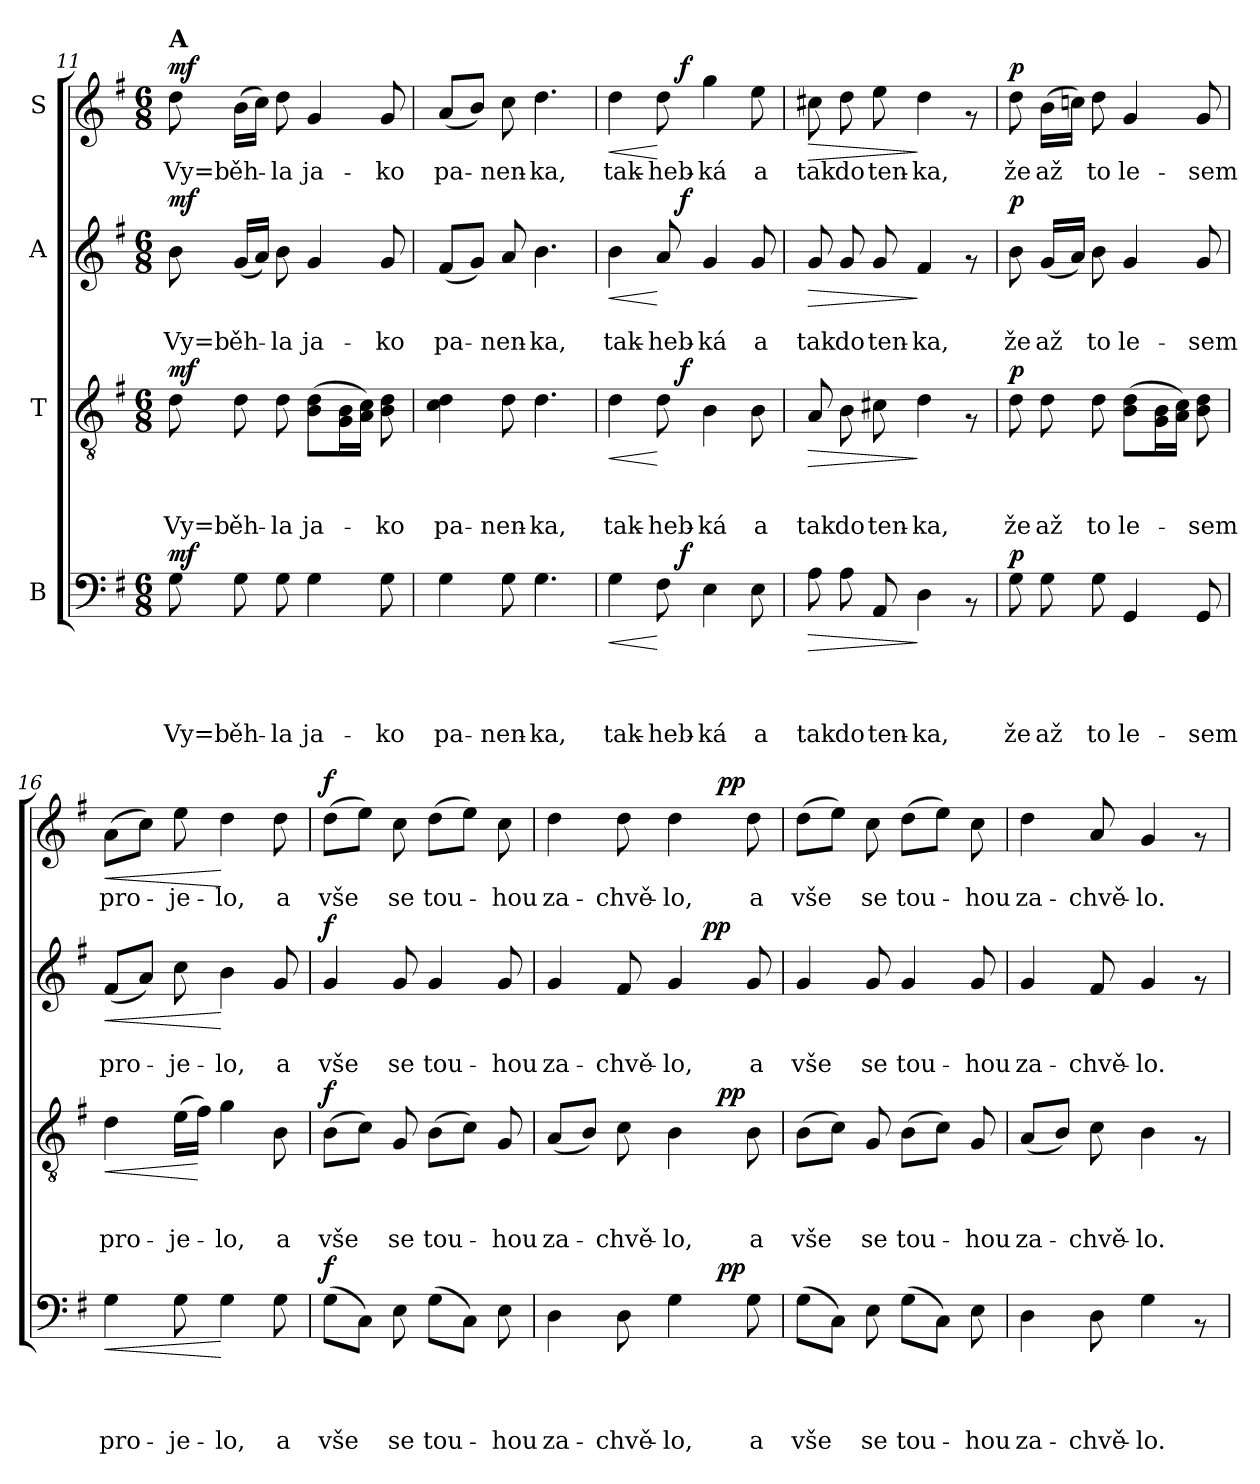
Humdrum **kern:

**kern	**text	**text	**text	**text	**dynam	**kern	**text	**text	**text	**dynam	**kern	**text	**text	**dynam	**kern	**text	**dynam
*part4	*part4	*part4	*part4	*part4	*part4	*part3	*part3	*part3	*part3	*part3	*part2	*part2	*part2	*part2	*part1	*part1	*part1
*staff4	*staff4	*staff4	*staff4	*staff4	*staff4	*staff3	*staff3	*staff3	*staff3	*staff3	*staff2	*staff2	*staff2	*staff2	*staff1	*staff1	*staff1
*I"B	*	*	*	*	*	*I"T	*	*	*	*	*I"A	*	*	*	*I"S	*	*
!!LO:PB:g=z
*clefF4	*	*	*	*	*	*clefGv2	*	*	*	*	*clefG2	*	*	*	*clefG2	*	*
*k[f#]	*	*	*	*	*	*k[f#]	*	*	*	*	*k[f#]	*	*	*	*k[f#]	*	*
*G:	*	*	*	*	*	*G:	*	*	*	*	*G:	*	*	*	*G:	*	*
*M6/8	*	*	*	*	*	*M6/8	*	*	*	*	*M6/8	*	*	*	*M6/8	*	*
=11	=11	=11	=11	=11	=11	=11	=11	=11	=11	=11	=11	=11	=11	=11	=11	=11	=11
!	!	!	!	!	!	!	!	!	!	!	!	!	!	!	!LO:TX:a:B:t=A	!	!
!	!	!	!	!LO:LY:b	!LO:DY:a	!	!	!	!LO:LY:b	!LO:DY:a	!	!	!LO:LY:b	!LO:DY:a	!	!LO:LY:b	!LO:DY:a
8G\	.	.	.	Vy=b	mf	8d\	.	.	Vy=b	mf	8b\	.	Vy=b	mf	8dd\	Vy=b	mf
!	!	!	!	!LO:LY:b	!	!	!	!	!LO:LY:b	!	!	!	!LO:LY:b	!	!	!LO:LY:b	!
8G\	.	.	.	ěh-	.	8d\	.	.	ěh-	.	(<16g/LL	.	ěh-	.	(>16b\LL	ěh-	.
.	.	.	.	.	.	.	.	.	.	.	16a/JJ)	.	.	.	16cc\JJ)	.	.
!	!	!	!	!LO:LY:b	!	!	!	!	!LO:LY:b	!	!	!	!LO:LY:b	!	!	!LO:LY:b	!
8G\	.	.	.	-la	.	8d\	.	.	-la	.	8b\	.	-la	.	8dd\	-la	.
!	!	!	!	!LO:LY:b	!	!	!	!	!LO:LY:b	!	!	!	!LO:LY:b	!	!	!LO:LY:b	!
4G\	.	.	.	ja-	.	(>8B\ 8d\L	.	.	ja-	.	4g/	.	ja-	.	4g/	ja-	.
.	.	.	.	.	.	16G\ 16B\L	.	.	.	.	.	.	.	.	.	.	.
.	.	.	.	.	.	16A\ 16c\JJ)	.	.	.	.	.	.	.	.	.	.	.
!	!	!	!	!LO:LY:b	!	!	!	!	!LO:LY:b	!	!	!	!LO:LY:b	!	!	!LO:LY:b	!
8G\	.	.	.	-ko	.	8B\ 8d\	.	.	-ko	.	8g/	.	-ko	.	8g/	-ko	.
=12	=12	=12	=12	=12	=12	=12	=12	=12	=12	=12	=12	=12	=12	=12	=12	=12	=12
!	!	!	!	!LO:LY:b	!	!	!	!	!LO:LY:b	!	!	!	!LO:LY:b	!	!	!LO:LY:b	!
4G\	.	.	.	pa-	.	4c\ 4d\	.	.	pa-	.	(<8f#/L	.	pa-	.	(<8a/L	pa-	.
.	.	.	.	.	.	.	.	.	.	.	8g/J)	.	.	.	8b/J)	.	.
!	!	!	!	!LO:LY:b	!	!	!	!	!LO:LY:b	!	!	!	!LO:LY:b	!	!	!LO:LY:b	!
8G\	.	.	.	-nen-	.	8d\	.	.	-nen-	.	8a/	.	-nen-	.	8cc\	-nen-	.
!	!	!	!	!LO:LY:b	!	!	!	!	!LO:LY:b	!	!	!	!LO:LY:b	!	!	!LO:LY:b	!
4.G\	.	.	.	-ka,	.	4.d\	.	.	-ka,	.	4.b\	.	-ka,	.	4.dd\	-ka,	.
=13	=13	=13	=13	=13	=13	=13	=13	=13	=13	=13	=13	=13	=13	=13	=13	=13	=13
!	!	!	!	!LO:LY:b	!LO:HP:b	!	!	!	!LO:LY:b	!LO:HP:b	!	!	!LO:LY:b	!LO:HP:b	!	!LO:LY:b	!LO:HP:b
*^	*	*	*	*	*	*^	*	*	*	*	*^	*	*	*	*^	*	*
4G\	4ryy	.	.	.	tak-	<	4d\	4ryy	.	.	tak-	<	4b\	4ryy	.	tak-	<	4dd\	4ryy	tak-	<
!	!	!	!	!	!LO:LY:b	!	!	!	!	!	!LO:LY:b	!	!	!	!	!LO:LY:b	!	!	!	!LO:LY:b	!
8F#\	16ryy	.	.	.	-heb-	[	8d\	16ryy	.	.	-heb-	[	8a/	16ryy	.	-heb-	[	8dd\	16ryy	-heb-	[
!	!	!	!	!	!	!LO:DY:a	!	!	!	!	!	!LO:DY:a	!	!	!	!	!LO:DY:a	!	!	!	!LO:DY:a
.	4..ryy	.	.	.	.	f	.	4..ryy	.	.	.	f	.	4..ryy	.	.	f	.	4..ryy	.	f
!	!	!	!	!	!LO:LY:b	!	!	!	!	!	!LO:LY:b	!	!	!	!	!LO:LY:b	!	!	!	!LO:LY:b	!
4E\	.	.	.	.	-ká	.	4B\	.	.	.	-ká	.	4g/	.	.	-ká	.	4gg\	.	-ká	.
!	!	!	!	!	!LO:LY:b	!	!	!	!	!	!LO:LY:b	!	!	!	!	!LO:LY:b	!	!	!	!LO:LY:b	!
8E\	.	.	.	.	a	.	8B\	.	.	.	a	.	8g/	.	.	a	.	8ee\	.	a	.
=14	=14	=14	=14	=14	=14	=14	=14	=14	=14	=14	=14	=14	=14	=14	=14	=14	=14	=14	=14	=14	=14
!	!	!	!	!	!LO:LY:b	!LO:HP:b	!	!	!	!	!LO:LY:b	!LO:HP:b	!	!	!	!LO:LY:b	!LO:HP:b	!	!	!LO:LY:b	!LO:HP:b
*v	*v	*	*	*	*	*	*	*	*	*	*	*	*v	*v	*	*	*	*v	*v	*	*
*	*	*	*	*	*	*v	*v	*	*	*	*	*	*	*	*	*	*	*
8A\	.	.	.	tak	>	8A/	.	.	tak	>	8g/	.	tak	>	8cc#X\	tak	>
!	!	!	!	!LO:LY:b	!	!	!	!	!LO:LY:b	!	!	!	!LO:LY:b	!	!	!LO:LY:b	!
8A\	.	.	.	do	.	8B\	.	.	do	.	8g/	.	do	.	8dd\	do	.
!	!	!	!	!LO:LY:b	!	!	!	!	!LO:LY:b	!	!	!	!LO:LY:b	!	!	!LO:LY:b	!
8AA/	.	.	.	ten-	.	8c#X\	.	.	ten-	.	8g/	.	ten-	.	8ee\	ten-	.
!	!	!	!	!LO:LY:b	!	!	!	!	!LO:LY:b	!	!	!	!LO:LY:b	!	!	!LO:LY:b	!
4D\	.	.	.	-ka,	]	4d\	.	.	-ka,	]	4f#/	.	-ka,	]	4dd\	-ka,	]
8rAA	.	.	.	.	.	8rF	.	.	.	.	8rf	.	.	.	8rf	.	.
=15	=15	=15	=15	=15	=15	=15	=15	=15	=15	=15	=15	=15	=15	=15	=15	=15	=15
!	!	!	!	!LO:LY:b	!LO:DY:a	!	!	!	!LO:LY:b	!LO:DY:a	!	!	!LO:LY:b	!LO:DY:a	!	!LO:LY:b	!LO:DY:a
8G\	.	.	.	že	p	8d\	.	.	že	p	8b\	.	že	p	8dd\	že	p
!	!	!	!	!LO:LY:b	!	!	!	!	!LO:LY:b	!	!	!	!LO:LY:b	!	!	!LO:LY:b	!
8G\	.	.	.	až	.	8d\	.	.	až	.	(<16g/LL	.	až	.	(>16b\LL	až	.
.	.	.	.	.	.	.	.	.	.	.	16a/JJ)	.	.	.	16ccn\JJ)	.	.
!	!	!	!	!LO:LY:b	!	!	!	!	!LO:LY:b	!	!	!	!LO:LY:b	!	!	!LO:LY:b	!
8G\	.	.	.	to	.	8d\	.	.	to	.	8b\	.	to	.	8dd\	to	.
!	!	!	!	!LO:LY:b	!	!	!	!	!LO:LY:b	!	!	!	!LO:LY:b	!	!	!LO:LY:b	!
4GG/	.	.	.	le-	.	(>8B\ 8d\L	.	.	le-	.	4g/	.	le-	.	4g/	le-	.
.	.	.	.	.	.	16G\ 16B\L	.	.	.	.	.	.	.	.	.	.	.
.	.	.	.	.	.	16A\ 16c\JJ)	.	.	.	.	.	.	.	.	.	.	.
!	!	!	!	!LO:LY:b	!	!	!	!	!LO:LY:b	!	!	!	!LO:LY:b	!	!	!LO:LY:b	!
8GG/	.	.	.	-sem	.	8B\ 8d\	.	.	-sem	.	8g/	.	-sem	.	8g/	-sem	.
!!LO:PB:g=z
=16	=16	=16	=16	=16	=16	=16	=16	=16	=16	=16	=16	=16	=16	=16	=16	=16	=16
!	!	!	!	!LO:LY:b	!LO:HP:b	!	!	!	!LO:LY:b	!LO:HP:b	!	!	!LO:LY:b	!LO:HP:b	!	!LO:LY:b	!LO:HP:b
4G\	.	.	.	pro-	<	4d\	.	.	pro-	<	(<8f#/L	.	pro-	<	(>8a\L	pro-	<
.	.	.	.	.	.	.	.	.	.	.	8a/J)	.	.	.	8cc\J)	.	.
!	!	!	!	!LO:LY:b	!	!	!	!	!LO:LY:b	!	!	!	!LO:LY:b	!	!	!LO:LY:b	!
8G\	.	.	.	-je-	.	(>16e\LL	.	.	-je-	.	8cc\	.	-je-	.	8ee\	-je-	.
.	.	.	.	.	.	16f#\JJ)	.	.	.	[	.	.	.	.	.	.	.
!	!	!	!	!LO:LY:b	!	!	!	!	!LO:LY:b	!	!	!	!LO:LY:b	!	!	!LO:LY:b	!
4G\	.	.	.	-lo,	[	4g\	.	.	-lo,	.	4b\	.	-lo,	[	4dd\	-lo,	[
!	!	!	!	!LO:LY:b	!	!	!	!	!LO:LY:b	!	!	!	!LO:LY:b	!	!	!LO:LY:b	!
8G\	.	.	.	a	.	8B\	.	.	a	.	8g/	.	a	.	8dd\	a	.
=17	=17	=17	=17	=17	=17	=17	=17	=17	=17	=17	=17	=17	=17	=17	=17	=17	=17
!	!	!	!	!LO:LY:b	!LO:DY:a	!	!	!	!LO:LY:b	!LO:DY:a	!	!	!LO:LY:b	!LO:DY:a	!	!LO:LY:b	!LO:DY:a
(>8G\L	.	.	.	vše	f	(>8B\L	.	.	vše	f	4g/	.	vše	f	(>8dd\L	vše	f
8C\J)	.	.	.	.	.	8c\J)	.	.	.	.	.	.	.	.	8ee\J)	.	.
!	!	!	!	!LO:LY:b	!	!	!	!	!LO:LY:b	!	!	!	!LO:LY:b	!	!	!LO:LY:b	!
8E\	.	.	.	se	.	8G/	.	.	se	.	8g/	.	se	.	8cc\	se	.
!	!	!	!	!LO:LY:b	!	!	!	!	!LO:LY:b	!	!	!	!LO:LY:b	!	!	!LO:LY:b	!
(>8G\L	.	.	.	tou-	.	(>8B\L	.	.	tou-	.	4g/	.	tou-	.	(>8dd\L	tou-	.
8C\J)	.	.	.	.	.	8c\J)	.	.	.	.	.	.	.	.	8ee\J)	.	.
!	!	!	!	!LO:LY:b	!	!	!	!	!LO:LY:b	!	!	!	!LO:LY:b	!	!	!LO:LY:b	!
8E\	.	.	.	-hou	.	8G/	.	.	-hou	.	8g/	.	-hou	.	8cc\	-hou	.
=18	=18	=18	=18	=18	=18	=18	=18	=18	=18	=18	=18	=18	=18	=18	=18	=18	=18
!	!	!	!	!LO:LY:b	!	!	!	!	!LO:LY:b	!	!	!	!LO:LY:b	!	!	!LO:LY:b	!
*^	*	*	*	*	*	*^	*	*	*	*	*^	*	*	*	*^	*	*
4D\	2ryy	.	.	.	za-	.	(<8A/L	2ryy	.	.	za-	.	4g/	2ryy	.	za-	.	4dd\	2ryy	za-	.
.	.	.	.	.	.	.	8B/J)	.	.	.	.	.	.	.	.	.	.	.	.	.	.
!	!	!	!	!	!LO:LY:b	!	!	!	!	!	!LO:LY:b	!	!	!	!	!LO:LY:b	!	!	!	!LO:LY:b	!
8D\	.	.	.	.	-chvě-	.	8c\	.	.	.	-chvě-	.	8f#/	.	.	-chvě-	.	8dd\	.	-chvě-	.
!	!	!	!	!	!LO:LY:b	!	!	!	!	!	!LO:LY:b	!	!	!	!	!LO:LY:b	!	!	!	!LO:LY:b	!
4G\	.	.	.	.	-lo,	.	4B\	.	.	.	-lo,	.	4g/	.	.	-lo,	.	4dd\	.	-lo,	.
!	!	!	!	!	!	!	!	!	!	!	!	!	!	!	!	!	!LO:DY:a	!	!	!	!
.	32ryy	.	.	.	.	.	.	32ryy	.	.	.	.	.	4ryy	.	.	pp	.	32ryy	.	.
!	!	!	!	!	!	!LO:DY:a	!	!	!	!	!	!LO:DY:a	!	!	!	!	!	!	!	!	!LO:DY:a
.	8..ryy	.	.	.	.	pp	.	8..ryy	.	.	.	pp	.	.	.	.	.	.	8..ryy	.	pp
!	!	!	!	!	!LO:LY:b	!	!	!	!	!	!LO:LY:b	!	!	!	!	!LO:LY:b	!	!	!	!LO:LY:b	!
8G\	.	.	.	.	a	.	8B\	.	.	.	a	.	8g/	.	.	a	.	8dd\	.	a	.
=19	=19	=19	=19	=19	=19	=19	=19	=19	=19	=19	=19	=19	=19	=19	=19	=19	=19	=19	=19	=19	=19
!	!	!	!	!	!LO:LY:b	!	!	!	!	!	!LO:LY:b	!	!	!	!	!LO:LY:b	!	!	!	!LO:LY:b	!
*v	*v	*	*	*	*	*	*	*	*	*	*	*	*v	*v	*	*	*	*v	*v	*	*
*	*	*	*	*	*	*v	*v	*	*	*	*	*	*	*	*	*	*	*
(>8G\L	.	.	.	vše	.	(>8B\L	.	.	vše	.	4g/	.	vše	.	(>8dd\L	vše	.
8C\J)	.	.	.	.	.	8c\J)	.	.	.	.	.	.	.	.	8ee\J)	.	.
!	!	!	!	!LO:LY:b	!	!	!	!	!LO:LY:b	!	!	!	!LO:LY:b	!	!	!LO:LY:b	!
8E\	.	.	.	se	.	8G/	.	.	se	.	8g/	.	se	.	8cc\	se	.
!	!	!	!	!LO:LY:b	!	!	!	!	!LO:LY:b	!	!	!	!LO:LY:b	!	!	!LO:LY:b	!
(>8G\L	.	.	.	tou-	.	(>8B\L	.	.	tou-	.	4g/	.	tou-	.	(>8dd\L	tou-	.
8C\J)	.	.	.	.	.	8c\J)	.	.	.	.	.	.	.	.	8ee\J)	.	.
!	!	!	!	!LO:LY:b	!	!	!	!	!LO:LY:b	!	!	!	!LO:LY:b	!	!	!LO:LY:b	!
8E\	.	.	.	-hou	.	8G/	.	.	-hou	.	8g/	.	-hou	.	8cc\	-hou	.
=20	=20	=20	=20	=20	=20	=20	=20	=20	=20	=20	=20	=20	=20	=20	=20	=20	=20
!	!	!	!	!LO:LY:b	!	!	!	!	!LO:LY:b	!	!	!	!LO:LY:b	!	!	!LO:LY:b	!
4D\	.	.	.	za-	.	(<8A/L	.	.	za-	.	4g/	.	za-	.	4dd\	za-	.
.	.	.	.	.	.	8B/J)	.	.	.	.	.	.	.	.	.	.	.
!	!	!	!	!LO:LY:b	!	!	!	!	!LO:LY:b	!	!	!	!LO:LY:b	!	!	!LO:LY:b	!
8D\	.	.	.	-chvě-	.	8c\	.	.	-chvě-	.	8f#/	.	-chvě-	.	8a/	-chvě-	.
!	!	!	!	!LO:LY:b	!	!	!	!	!LO:LY:b	!	!	!	!LO:LY:b	!	!	!LO:LY:b	!
4G\	.	.	.	-lo.	.	4B\	.	.	-lo.	.	4g/	.	-lo.	.	4g/	-lo.	.
8rAA	.	.	.	.	.	8rF	.	.	.	.	8rf	.	.	.	8rf	.	.
=	=	=	=	=	=	=	=	=	=	=	=	=	=	=	=	=	=
*-	*-	*-	*-	*-	*-	*-	*-	*-	*-	*-	*-	*-	*-	*-	*-	*-	*-
